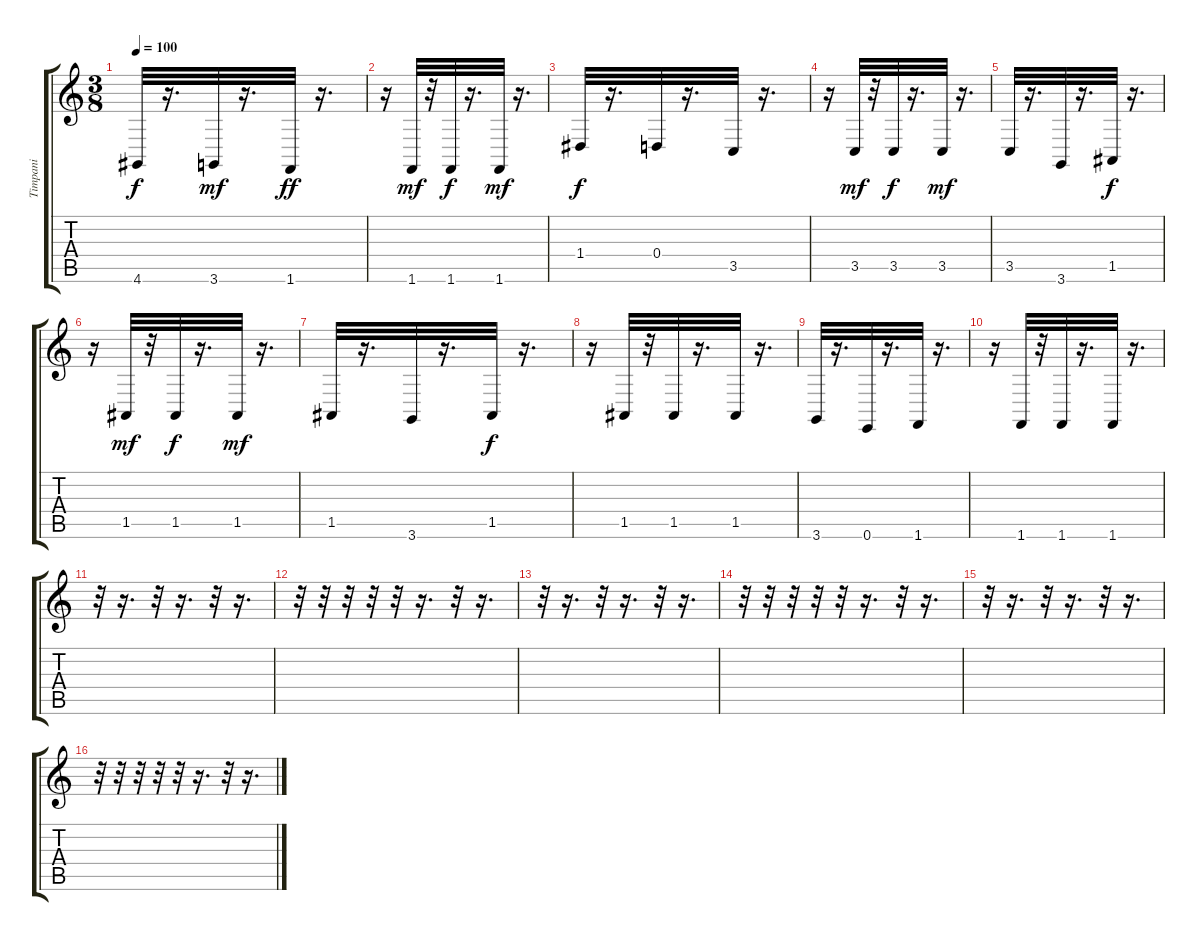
\track ("Timpani" "Timpani") {instrument timpani}
\staff {score tabs}
\tuning (E4 B3 G3 D3 A2 E2) {hide}
\ts (3 8)
\tempo 100
\clef g2
\ks c
4.6.32{dy f} r.16{d} 3.6.32{dy mf} r.16{d} 1.6.32{dy ff} r.16{d} |
r.16 1.6.32{dy mf} r.32 1.6.32{dy f} r.16{d} 1.6.32{dy mf} r.16{d} |
1.4.32{dy f} r.16{d} 0.4.32 r.16{d} 3.5.32 r.16{d} |
r.16 3.5.32{dy mf} r.32 3.5.32{dy f} r.16{d} 3.5.32{dy mf} r.16{d} |
3.5.32 r.16{d} 3.6.32 r.16{d} 1.5.32{dy f} r.16{d} |
r.16 1.5.32{dy mf} r.32 1.5.32{dy f} r.16{d} 1.5.32{dy mf} r.16{d} |
1.5.32 r.16{d} 3.6.32 r.16{d} 1.5.32{dy f} r.16{d} |
r.16 1.5.32 r.32 1.5.32 r.16{d} 1.5.32 r.16{d} |
3.6.32 r.16{d} 0.6.32 r.16{d} 1.6.32 r.16{d} |
r.16 1.6.32 r.32 1.6.32 r.16{d} 1.6.32 r.16{d} |
r.32 r.16{d} r.32 r.16{d} r.32 r.16{d} |
r.32 r.32 r.32 r.32 r.32 r.16{d} r.32 r.16{d} |
r.32 r.16{d} r.32 r.16{d} r.32 r.16{d} |
r.32 r.32 r.32 r.32 r.32 r.16{d} r.32 r.16{d} |
r.32 r.16{d} r.32 r.16{d} r.32 r.16{d} |
r.32 r.32 r.32 r.32 r.32 r.16{d} r.32 r.16{d}
